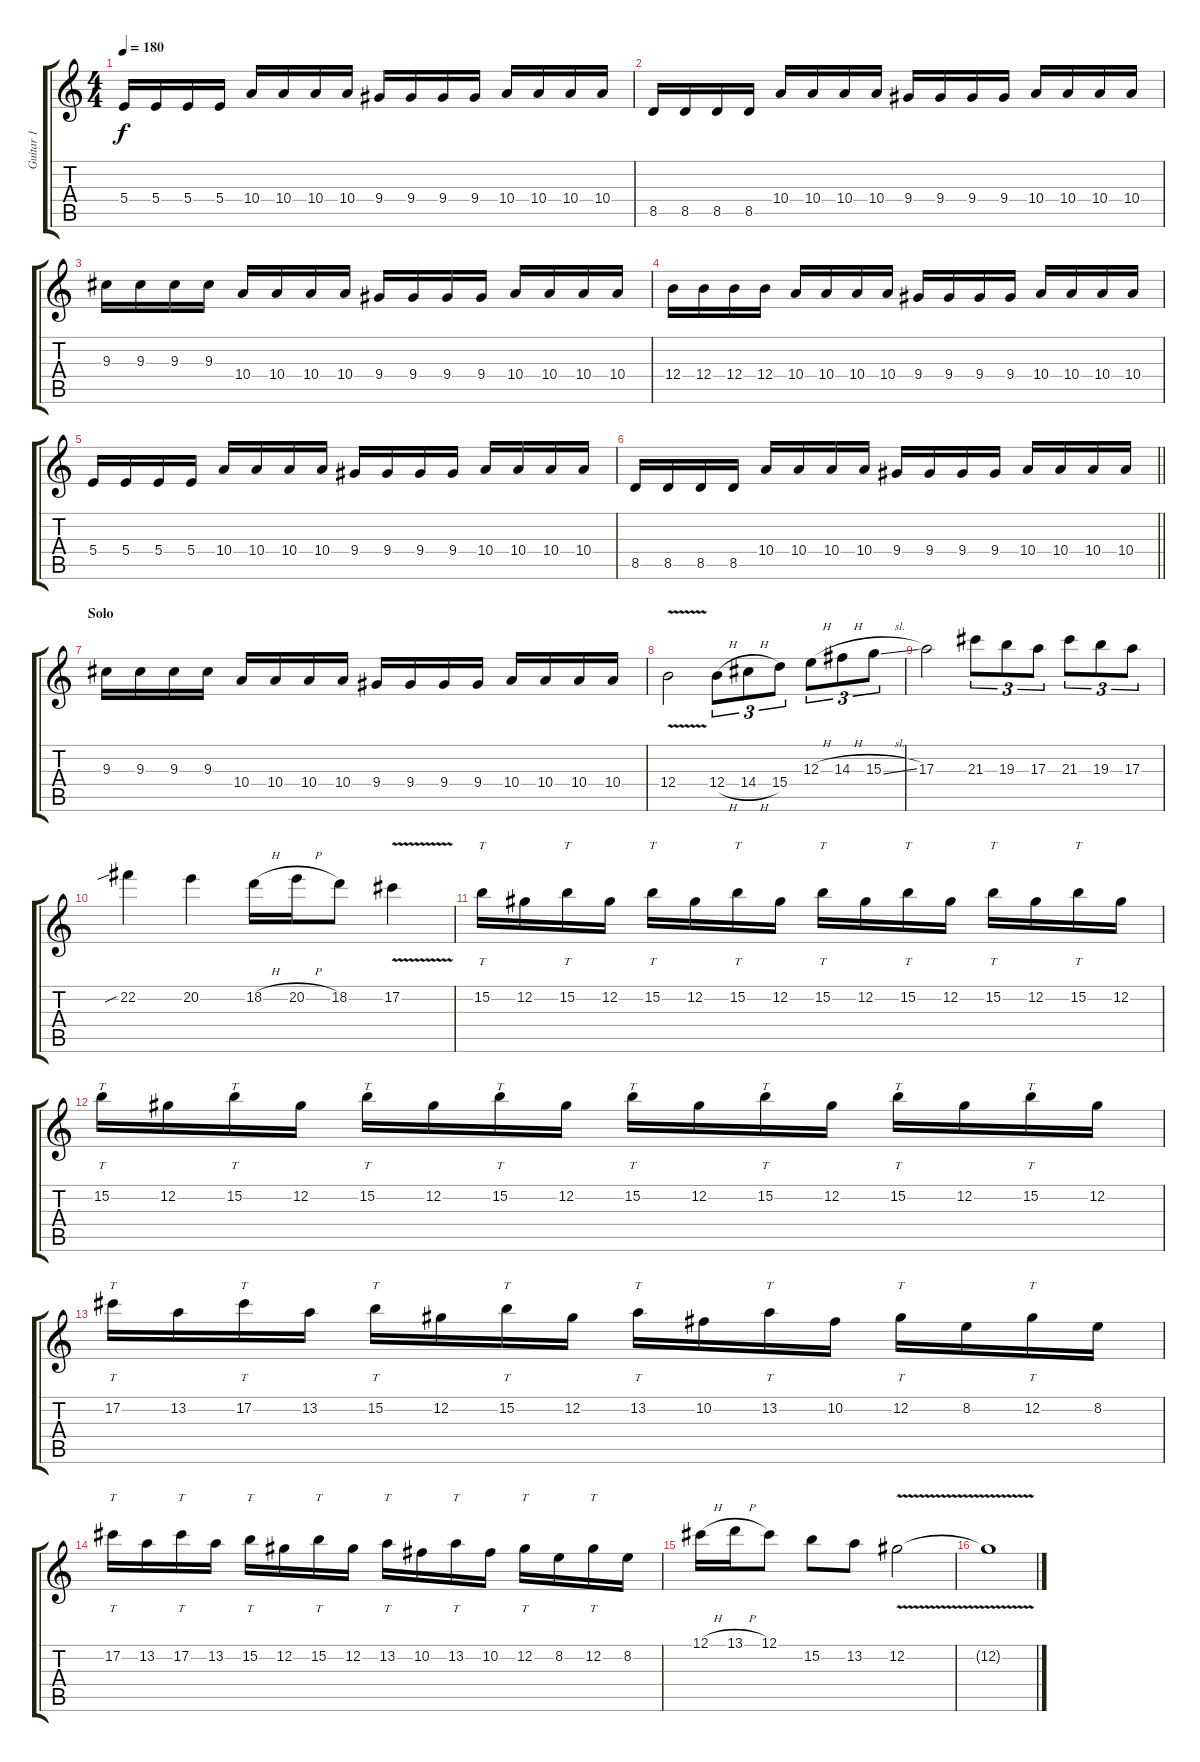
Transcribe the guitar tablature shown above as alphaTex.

\track ("Guitar 1" "Guitar 1") {instrument distortionguitar}
\staff {score tabs}
\tuning (Db4 Ab3 E3 B2 Gb2 B1) {hide}
\ts (4 4)
\tempo 180
\clef g2
\ks c
5.4.16{dy f} 5.4.16 5.4.16 5.4.16 10.4.16 10.4.16 10.4.16 10.4.16 9.4.16 9.4.16 9.4.16 9.4.16 10.4.16 10.4.16 10.4.16 10.4.16 |
8.5.16 8.5.16 8.5.16 8.5.16 10.4.16 10.4.16 10.4.16 10.4.16 9.4.16 9.4.16 9.4.16 9.4.16 10.4.16 10.4.16 10.4.16 10.4.16 |
9.3.16 9.3.16 9.3.16 9.3.16 10.4.16 10.4.16 10.4.16 10.4.16 9.4.16 9.4.16 9.4.16 9.4.16 10.4.16 10.4.16 10.4.16 10.4.16 |
12.4.16 12.4.16 12.4.16 12.4.16 10.4.16 10.4.16 10.4.16 10.4.16 9.4.16 9.4.16 9.4.16 9.4.16 10.4.16 10.4.16 10.4.16 10.4.16 |
5.4.16 5.4.16 5.4.16 5.4.16 10.4.16 10.4.16 10.4.16 10.4.16 9.4.16 9.4.16 9.4.16 9.4.16 10.4.16 10.4.16 10.4.16 10.4.16 |
\barLineRight lightlight
8.5.16 8.5.16 8.5.16 8.5.16 10.4.16 10.4.16 10.4.16 10.4.16 9.4.16 9.4.16 9.4.16 9.4.16 10.4.16 10.4.16 10.4.16 10.4.16 |
\section ("" "Solo")
9.3.16 9.3.16 9.3.16 9.3.16 10.4.16 10.4.16 10.4.16 10.4.16 9.4.16 9.4.16 9.4.16 9.4.16 10.4.16 10.4.16 10.4.16 10.4.16 |
12.4{v}.2 12.4{h}.8{tu (3 2)} 14.4{h}.8{tu (3 2)} 15.4.8{tu (3 2)} 12.3{h}.8{tu (3 2)} 14.3{h}.8{tu (3 2)} 15.3{sl}.8{tu (3 2)} |
17.3.2 21.3.8{tu (3 2)} 19.3.8{tu (3 2)} 17.3.8{tu (3 2)} 21.3.8{tu (3 2)} 19.3.8{tu (3 2)} 17.3.8{tu (3 2)} |
22.2{sib}.4 20.2.4 18.2{h}.16 20.2{h}.16 18.2.8 17.2{v}.4 |
15.2.16{tt} 12.2.16 15.2.16{tt} 12.2.16 15.2.16{tt} 12.2.16 15.2.16{tt} 12.2.16 15.2.16{tt} 12.2.16 15.2.16{tt} 12.2.16 15.2.16{tt} 12.2.16 15.2.16{tt} 12.2.16 |
15.2.16{tt} 12.2.16 15.2.16{tt} 12.2.16 15.2.16{tt} 12.2.16 15.2.16{tt} 12.2.16 15.2.16{tt} 12.2.16 15.2.16{tt} 12.2.16 15.2.16{tt} 12.2.16 15.2.16{tt} 12.2.16 |
17.2.16{tt} 13.2.16 17.2.16{tt} 13.2.16 15.2.16{tt} 12.2.16 15.2.16{tt} 12.2.16 13.2.16{tt} 10.2.16 13.2.16{tt} 10.2.16 12.2.16{tt} 8.2.16 12.2.16{tt} 8.2.16 |
17.2.16{tt} 13.2.16 17.2.16{tt} 13.2.16 15.2.16{tt} 12.2.16 15.2.16{tt} 12.2.16 13.2.16{tt} 10.2.16 13.2.16{tt} 10.2.16 12.2.16{tt} 8.2.16 12.2.16{tt} 8.2.16 |
12.1{h}.16 13.1{h}.16 12.1.8 15.2.8 13.2.8 12.2{v}.2 |
12.2{t}.1
